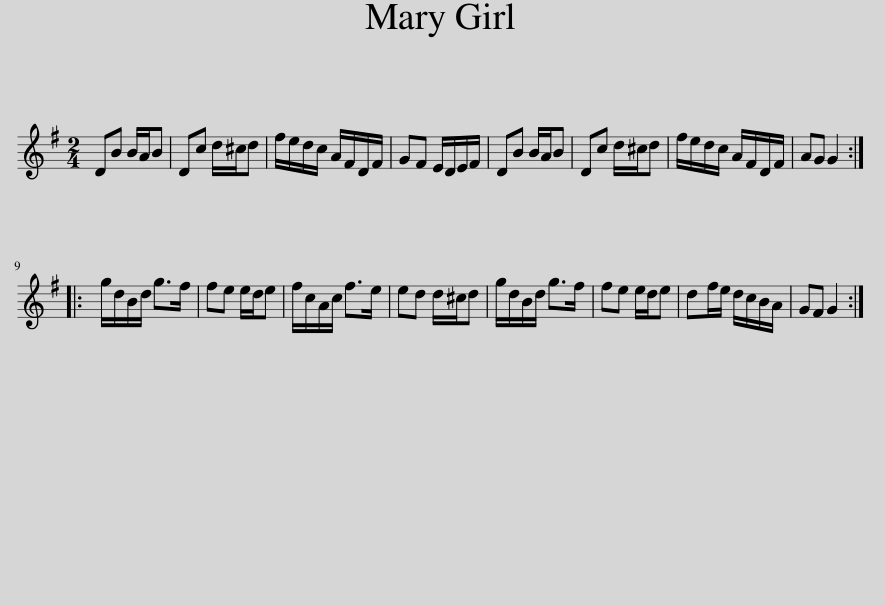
X:1
L:1/8
M:2/4
I:linebreak $
K:G
V:1 treble
V:1
 DB B/A/B | Dc d/^c/d | f/e/d/c/ A/F/D/F/ | GF E/D/E/F/ | DB B/A/B | %5
 Dc d/^c/d | f/e/d/c/ A/F/D/F/ | AG G2 ::$ g/d/B/d/ g>f | fe e/d/e | %10
 f/c/A/c/ f>e | ed d/^c/d | g/d/B/d/ g>f | fe e/d/e | df/e/ d/c/B/A/ | %15
 GF G2 :| %16
